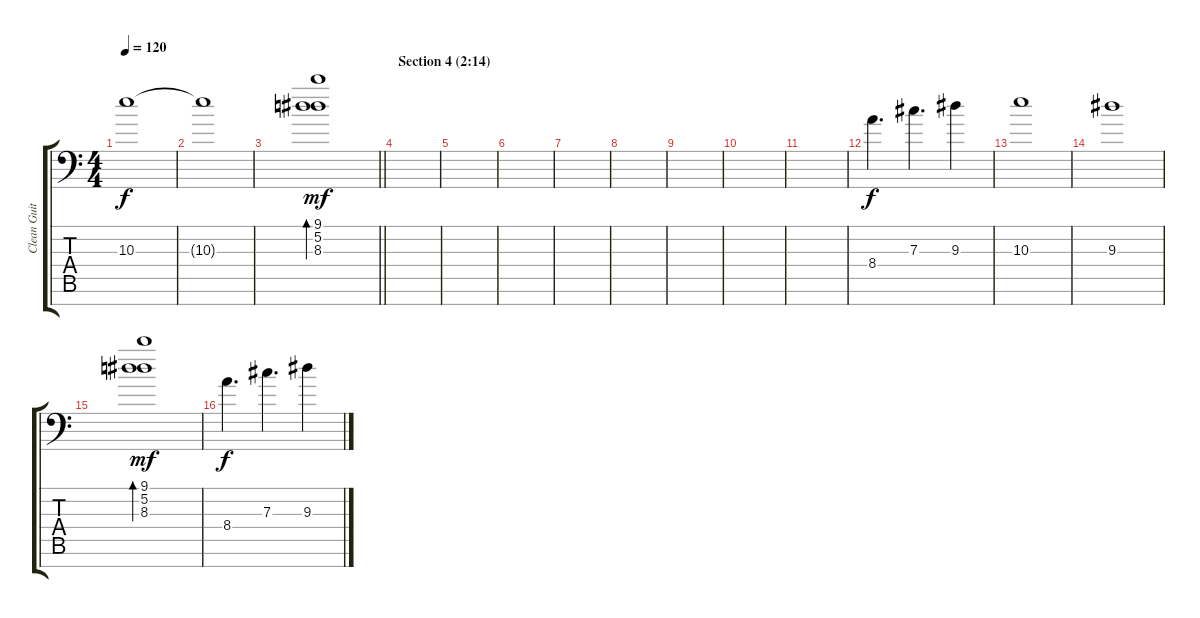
\track ("Clean Guitar" "Clean Guit") {instrument electricguitarclean}
\staff {score tabs}
\tuning (Eb4 Bb3 Gb3 Db3 Ab2 Eb2 Ab1) {hide}
\ts (4 4)
\tempo 120
\clef f4
\ks c
10.3.1{dy f} |
10.3{t}.1 |
\barLineRight lightlight
(9.1 5.2 8.3).1{bd 480 dy mf} |
\section ("" "Section 4 (2:14)")
|
|
|
|
|
|
|
|
8.4.4{d dy f} 7.3.4{d} 9.3.4 |
10.3.1 |
9.3.1 |
(9.1 5.2 8.3).1{bd 480 dy mf} |
8.4.4{d dy f} 7.3.4{d} 9.3.4
